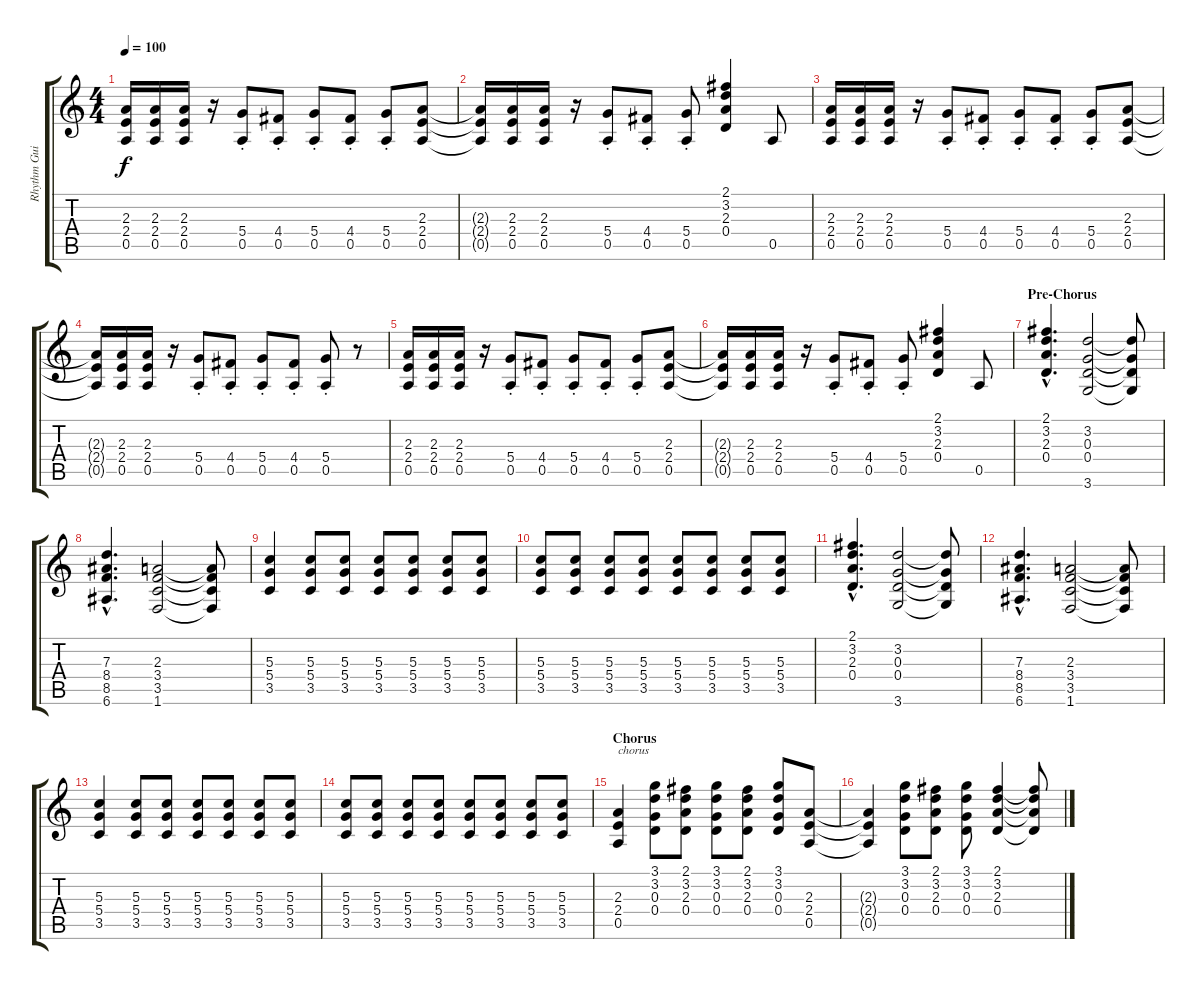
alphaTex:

\track ("Rhythm Guitar" "Rhythm Gui") {instrument distortionguitar}
\staff {score tabs}
\tuning (E4 B3 G3 D3 A2 E2) {hide}
\ts (4 4)
\tempo 100
\clef g2
\ks c
(2.3 2.4 0.5).16{dy f} (2.3 2.4 0.5).16 (2.3 2.4 0.5).16 r.16 (5.4{st} 0.5{st}).8 (4.4{st} 0.5{st}).8 (5.4{st} 0.5{st}).8 (4.4{st} 0.5{st}).8 (5.4{st} 0.5{st}).8 (2.3 2.4 0.5).8 |
(2.3{t} 2.4{t} 0.5{t}).16 (2.3 2.4 0.5).16 (2.3 2.4 0.5).16 r.16 (5.4{st} 0.5{st}).8 (4.4{st} 0.5{st}).8 (5.4{st} 0.5{st}).8 (2.1 3.2 2.3 0.4).4 0.5.8 |
(2.3 2.4 0.5).16 (2.3 2.4 0.5).16 (2.3 2.4 0.5).16 r.16 (5.4{st} 0.5{st}).8 (4.4{st} 0.5{st}).8 (5.4{st} 0.5{st}).8 (4.4{st} 0.5{st}).8 (5.4{st} 0.5{st}).8 (2.3 2.4 0.5).8 |
(2.3{t} 2.4{t} 0.5{t}).16 (2.3 2.4 0.5).16 (2.3 2.4 0.5).16 r.16 (5.4{st} 0.5{st}).8 (4.4{st} 0.5{st}).8 (5.4{st} 0.5{st}).8 (4.4{st} 0.5{st}).8 (5.4{st} 0.5{st}).8 r.8 |
(2.3 2.4 0.5).16 (2.3 2.4 0.5).16 (2.3 2.4 0.5).16 r.16 (5.4{st} 0.5{st}).8 (4.4{st} 0.5{st}).8 (5.4{st} 0.5{st}).8 (4.4{st} 0.5{st}).8 (5.4{st} 0.5{st}).8 (2.3 2.4 0.5).8 |
(2.3{t} 2.4{t} 0.5{t}).16 (2.3 2.4 0.5).16 (2.3 2.4 0.5).16 r.16 (5.4{st} 0.5{st}).8 (4.4{st} 0.5{st}).8 (5.4{st} 0.5{st}).8 (2.1 3.2 2.3 0.4).4 0.5.8 |
\section ("" "Pre-Chorus")
(2.1{hac} 3.2{hac} 2.3{hac} 0.4{hac}).4{d} (3.2 0.3 0.4 3.6).2 (3.2{t} 0.3{t} 0.4{t} 3.6{t}).8 |
(7.3{hac} 8.4{hac} 8.5{hac} 6.6{hac}).4{d} (2.3 3.4 3.5 1.6).2 (2.3{t} 3.4{t} 3.5{t} 1.6{t}).8 |
(5.3 5.4 3.5).4 (5.3 5.4 3.5).8 (5.3 5.4 3.5).8 (5.3 5.4 3.5).8 (5.3 5.4 3.5).8 (5.3 5.4 3.5).8 (5.3 5.4 3.5).8 |
(5.3 5.4 3.5).8 (5.3 5.4 3.5).8 (5.3 5.4 3.5).8 (5.3 5.4 3.5).8 (5.3 5.4 3.5).8 (5.3 5.4 3.5).8 (5.3 5.4 3.5).8 (5.3 5.4 3.5).8 |
(2.1{hac} 3.2{hac} 2.3{hac} 0.4{hac}).4{d} (3.2 0.3 0.4 3.6).2 (3.2{t} 0.3{t} 0.4{t} 3.6{t}).8 |
(7.3{hac} 8.4{hac} 8.5{hac} 6.6{hac}).4{d} (2.3 3.4 3.5 1.6).2 (2.3{t} 3.4{t} 3.5{t} 1.6{t}).8 |
(5.3 5.4 3.5).4 (5.3 5.4 3.5).8 (5.3 5.4 3.5).8 (5.3 5.4 3.5).8 (5.3 5.4 3.5).8 (5.3 5.4 3.5).8 (5.3 5.4 3.5).8 |
(5.3 5.4 3.5).8 (5.3 5.4 3.5).8 (5.3 5.4 3.5).8 (5.3 5.4 3.5).8 (5.3 5.4 3.5).8 (5.3 5.4 3.5).8 (5.3 5.4 3.5).8 (5.3 5.4 3.5).8 |
\section ("" "Chorus")
(2.3 2.4 0.5).4{txt "chorus"} (3.1 3.2 0.3 0.4).8 (2.1 3.2 2.3 0.4).8 (3.1 3.2 0.3 0.4).8 (2.1 3.2 2.3 0.4).8 (3.1 3.2 0.3 0.4).8 (2.3 2.4 0.5).8 |
(2.3{t} 2.4{t} 0.5{t}).4 (3.1 3.2 0.3 0.4).8 (2.1 3.2 2.3 0.4).8 (3.1 3.2 0.3 0.4).8 (2.1 3.2 2.3 0.4).4 (2.1{t} 3.2{t} 2.3{t} 0.4{t}).8
